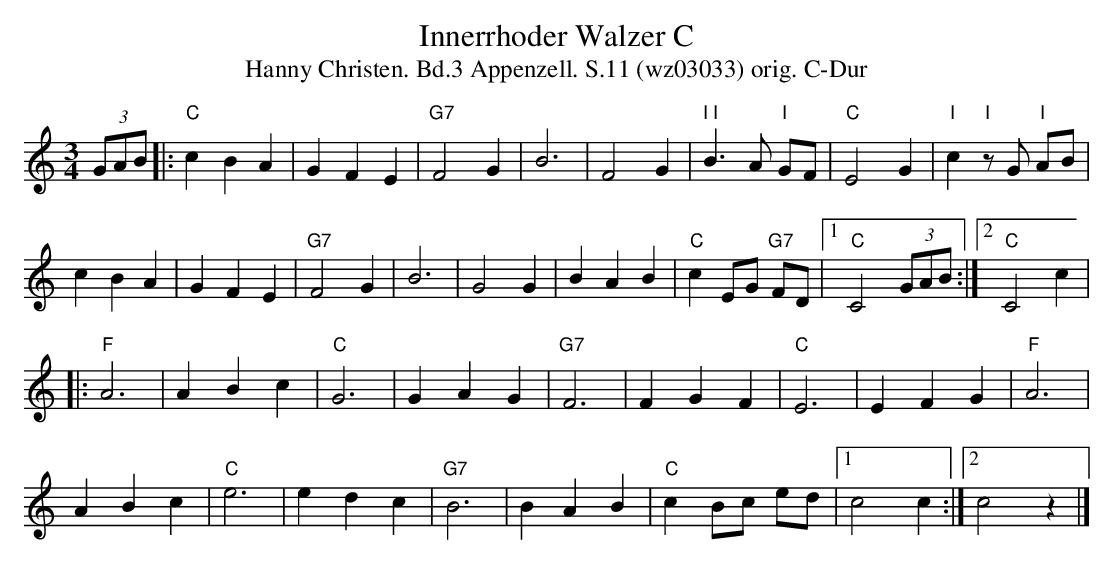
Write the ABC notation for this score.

X:1
T:Innerrhoder Walzer C
T:Hanny Christen. Bd.3 Appenzell. S.11 (wz03033) orig. C-Dur
M:3/4
L:1/4
K:C
(3 G/A/B/ |: "C"c B A | G F E | "G7"F2 G | B3 | F2 G | "I I"B>A "I"G/F/ | "C"E2 G | "I"c "I"z/ G/ "I"A/B/ |
c B A | G F E | "G7"F2 G | B3 | G2 G | B A B | "C"c E/G/ "G7"F/D/ |1 "C"C2 (3G/A/B/ :|2 "C"C2 c |
|: "F"A3 | A B c | "C"G3 | G A G | "G7"F3 | F G F | "C"E3 | EFG | "F"A3 |
ABc | "C"e3 | edc | "G7"B3 | BAB | "C"c B/c/ e/d/ |1 c2 c :|2 c2 z |]
